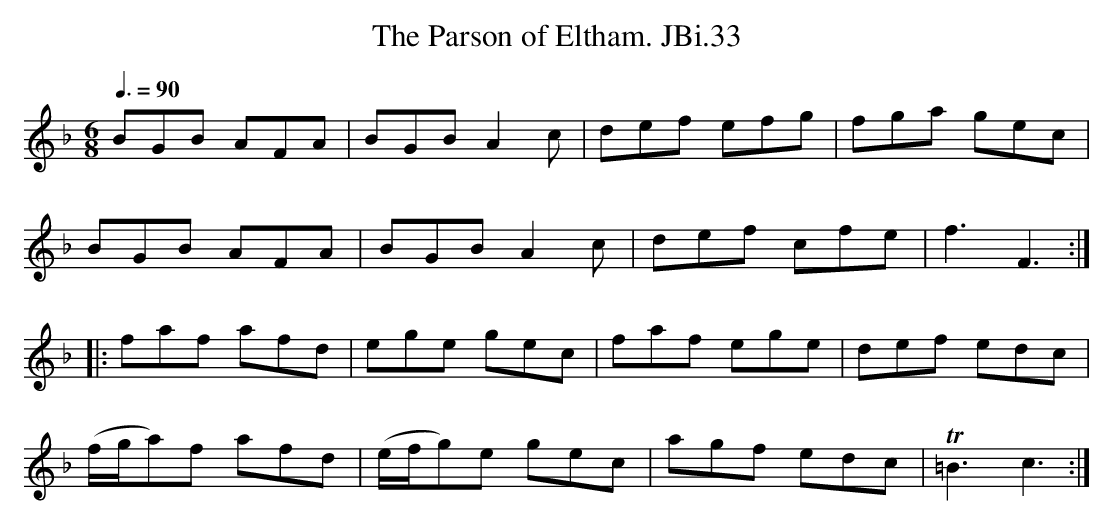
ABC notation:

X:1
T:Parson of Eltham. JBi.33, The
M:6/8
L:1/8
Q:3/8=90
K:F
BGB AFA|BGBA2c|def efg|fga gec|
BGB AFA|BGBA2c|def cfe|f3F3:|
|:faf afd|ege gec|faf ege|def edc|
(f/g/a)f afd|(e/f/g)e gec|agf edc|T=B3c3:|
